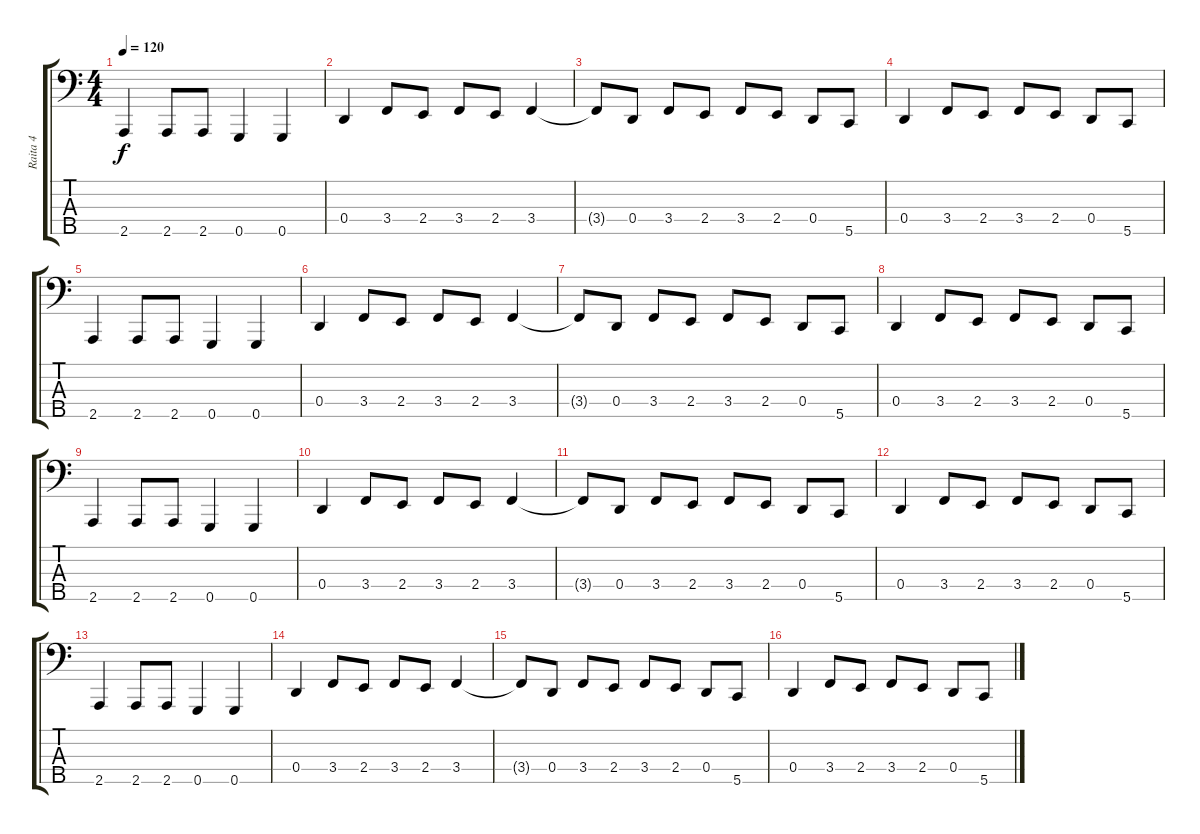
\track ("Raita 4" "Raita 4") {instrument electricbasspick}
\staff {score tabs}
\tuning (F2 C2 G1 D1 G0) {hide}
\ts (4 4)
\tempo 120
\clef f4
\ks c
2.5.4{dy f} 2.5.8 2.5.8 0.5.4 0.5.4 |
0.4.4 3.4.8 2.4.8 3.4.8 2.4.8 3.4.4 |
3.4{t}.8 0.4.8 3.4.8 2.4.8 3.4.8 2.4.8 0.4.8 5.5.8 |
0.4.4 3.4.8 2.4.8 3.4.8 2.4.8 0.4.8 5.5.8 |
2.5.4 2.5.8 2.5.8 0.5.4 0.5.4 |
0.4.4 3.4.8 2.4.8 3.4.8 2.4.8 3.4.4 |
3.4{t}.8 0.4.8 3.4.8 2.4.8 3.4.8 2.4.8 0.4.8 5.5.8 |
0.4.4 3.4.8 2.4.8 3.4.8 2.4.8 0.4.8 5.5.8 |
2.5.4 2.5.8 2.5.8 0.5.4 0.5.4 |
0.4.4 3.4.8 2.4.8 3.4.8 2.4.8 3.4.4 |
3.4{t}.8 0.4.8 3.4.8 2.4.8 3.4.8 2.4.8 0.4.8 5.5.8 |
0.4.4 3.4.8 2.4.8 3.4.8 2.4.8 0.4.8 5.5.8 |
2.5.4 2.5.8 2.5.8 0.5.4 0.5.4 |
0.4.4 3.4.8 2.4.8 3.4.8 2.4.8 3.4.4 |
3.4{t}.8 0.4.8 3.4.8 2.4.8 3.4.8 2.4.8 0.4.8 5.5.8 |
0.4.4 3.4.8 2.4.8 3.4.8 2.4.8 0.4.8 5.5.8
